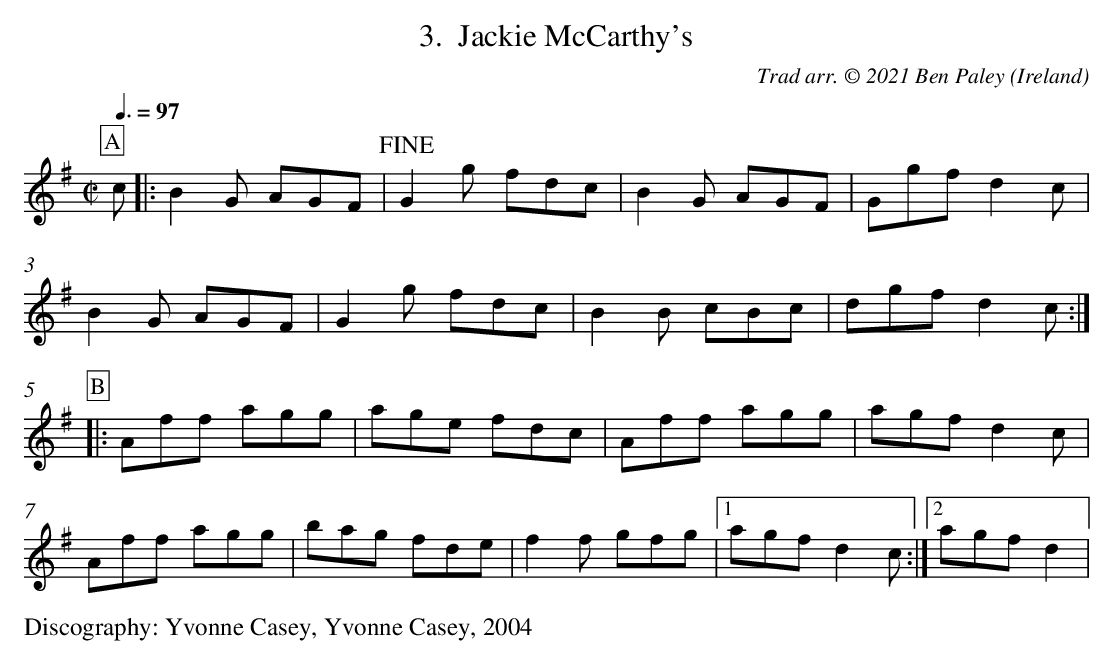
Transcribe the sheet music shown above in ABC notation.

X:1
T:Jackie McCarthy's
L:1/8
M:C|
C:Trad arr. © 2021 Ben Paley
O:Ireland
Q:3/8=97
K:Em
P:A
c |: B2G AGF | !fine!G2g fdc | B2G AGF | Ggf d2c |
B2G AGF | G2g fdc |  B2B cBc | dgf d2c :|
P:B
|: Aff agg | age fdc | Aff agg | agf d2c |
Aff agg | bag fde | f2f gfg |1 agf d2c :|2  agf d2 |
